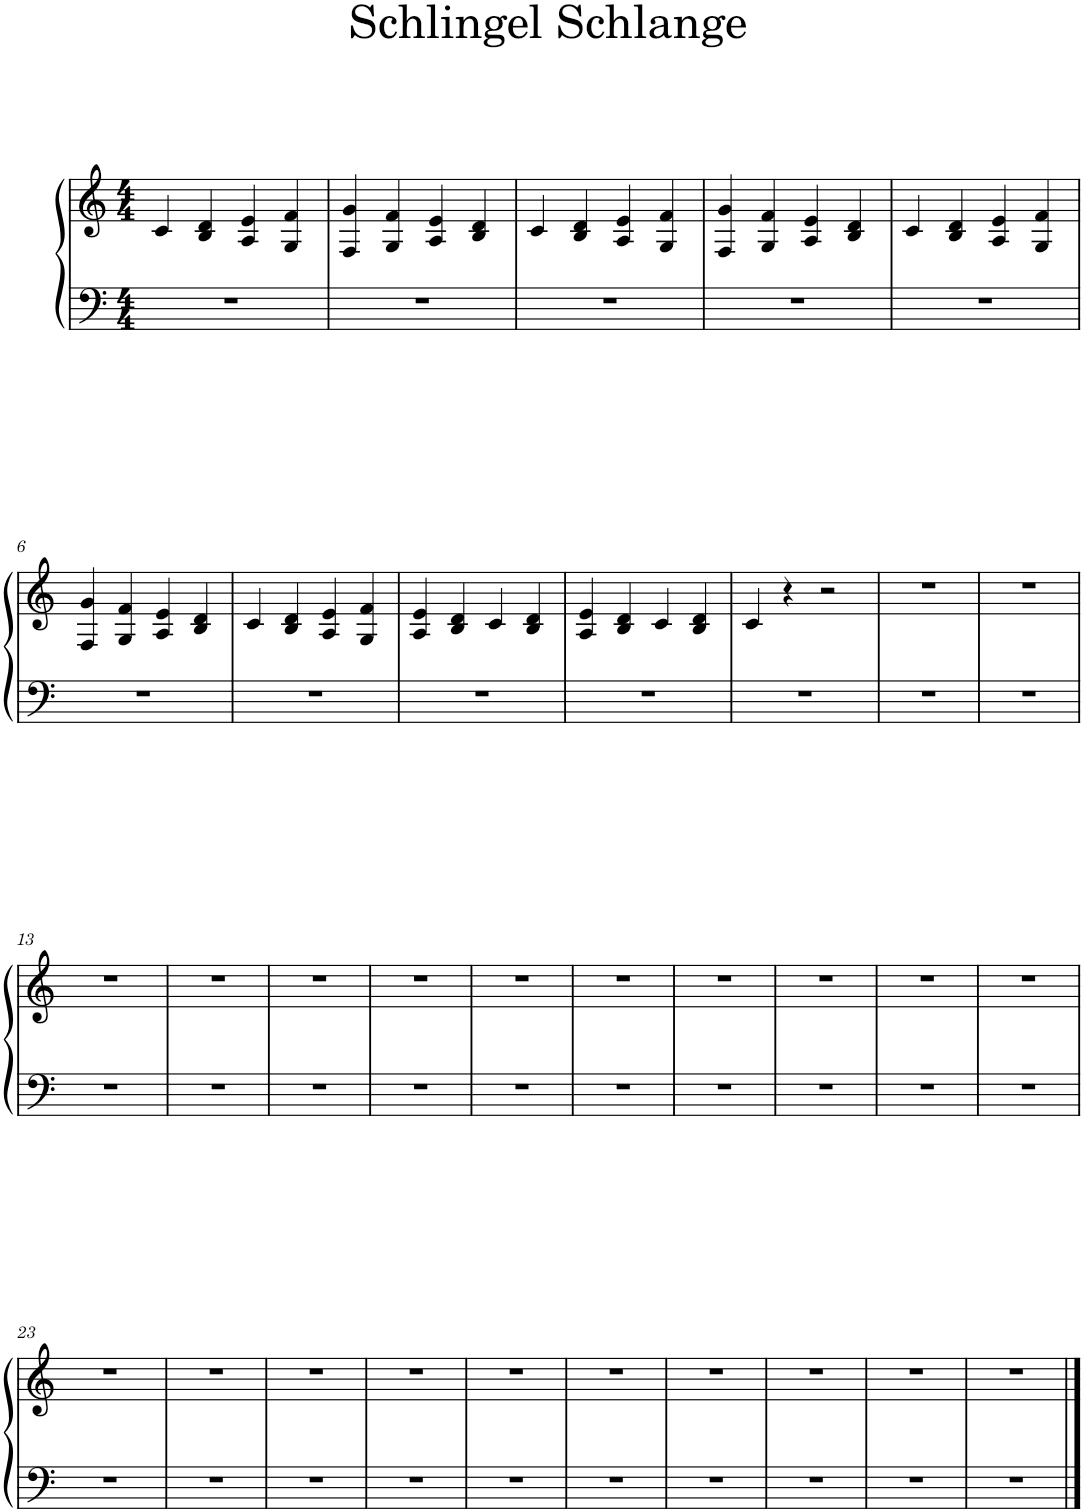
**kern	**kern
*part1	*part1
*staff2	*staff1
*I"Piano	*
*I'Pno.	*
*clefF4	*clefG2
*k[]	*k[]
*M4/4	*M4/4
=1	=1
1r	4c/
.	4B/ 4d/
.	4A/ 4e/
.	4G/ 4f/
=2	=2
1r	4F/ 4g/
.	4G/ 4f/
.	4A/ 4e/
.	4B/ 4d/
=3	=3
1r	4c/
.	4B/ 4d/
.	4A/ 4e/
.	4G/ 4f/
=4	=4
1r	4F/ 4g/
.	4G/ 4f/
.	4A/ 4e/
.	4B/ 4d/
=5	=5
1r	4c/
.	4B/ 4d/
.	4A/ 4e/
.	4G/ 4f/
!!LO:LB:g=z
=6	=6
1r	4F/ 4g/
.	4G/ 4f/
.	4A/ 4e/
.	4B/ 4d/
=7	=7
1r	4c/
.	4B/ 4d/
.	4A/ 4e/
.	4G/ 4f/
=8	=8
1r	4A/ 4e/
.	4B/ 4d/
.	4c/
.	4B/ 4d/
=9	=9
1r	4A/ 4e/
.	4B/ 4d/
.	4c/
.	4B/ 4d/
=10	=10
1r	4c/
.	4r
.	2r
=11	=11
1r	1r
=12	=12
1r	1r
!!LO:LB:g=z
=13	=13
1r	1r
=14	=14
1r	1r
=15	=15
1r	1r
=16	=16
1r	1r
=17	=17
1r	1r
=18	=18
1r	1r
=19	=19
1r	1r
=20	=20
1r	1r
=21	=21
1r	1r
=22	=22
1r	1r
!!LO:LB:g=z
=23	=23
1r	1r
=24	=24
1r	1r
=25	=25
1r	1r
=26	=26
1r	1r
=27	=27
1r	1r
=28	=28
1r	1r
=29	=29
1r	1r
=30	=30
1r	1r
=31	=31
1r	1r
=32	=32
1r	1r
==	==
*-	*-
